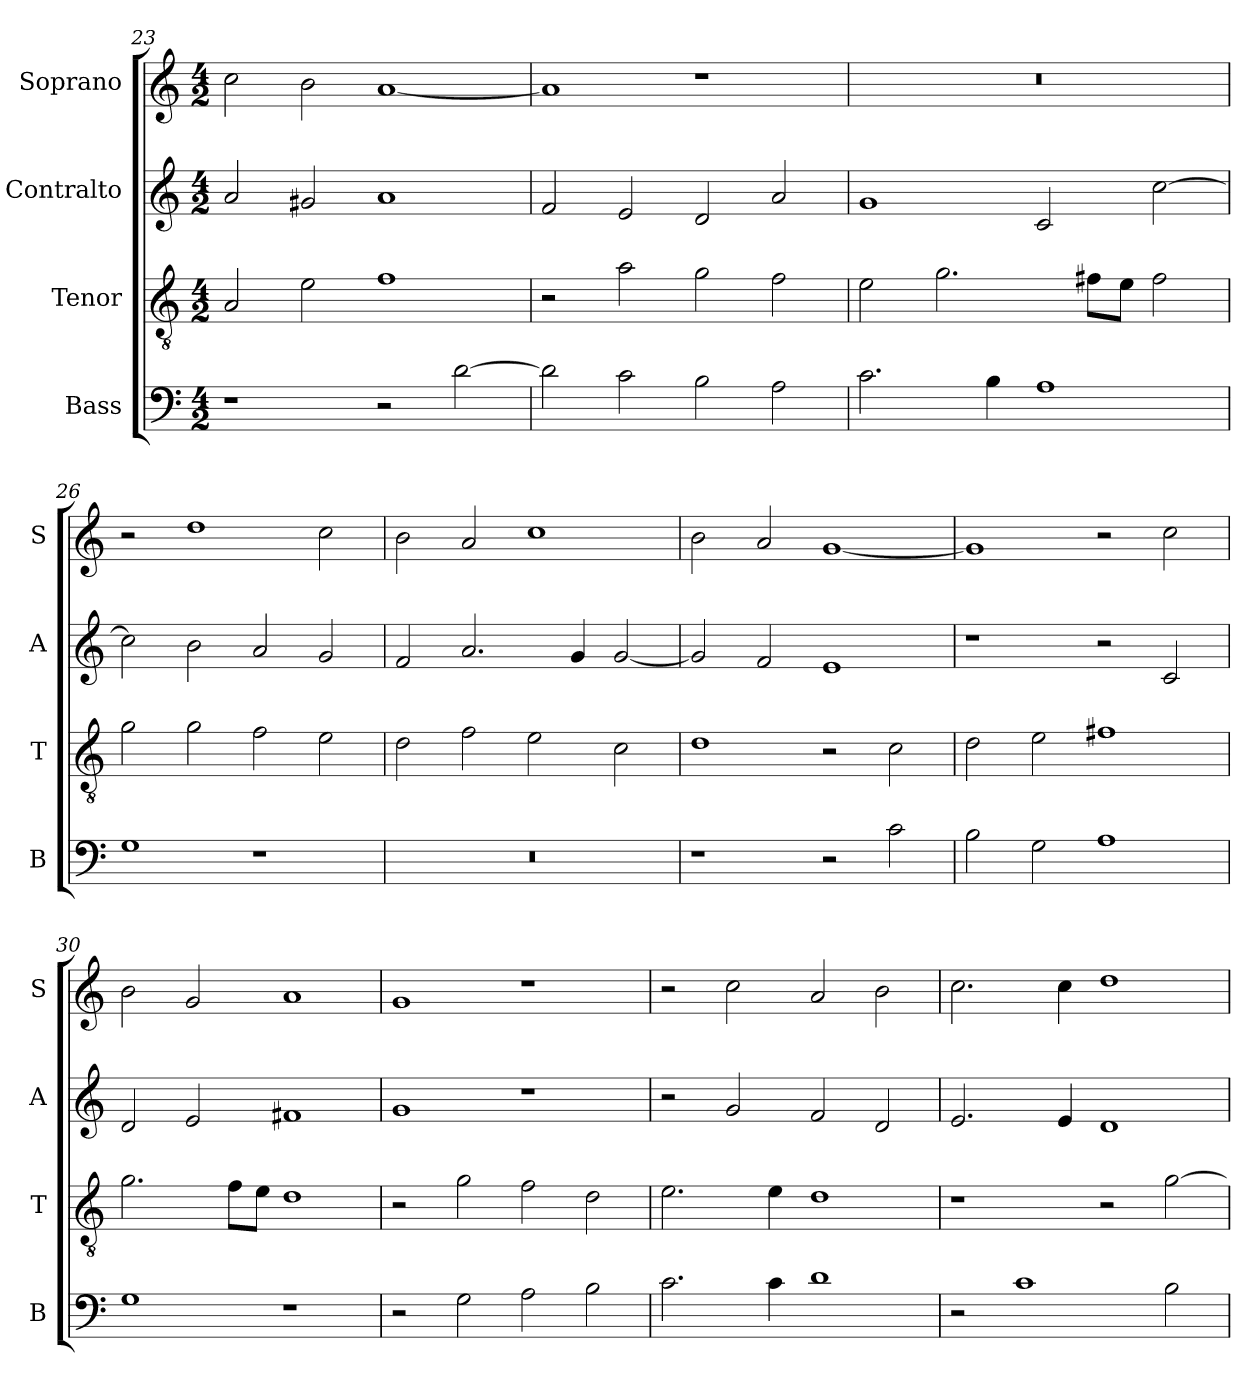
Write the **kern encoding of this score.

**kern	**kern	**kern	**kern
*part4	*part3	*part2	*part1
*staff4	*staff3	*staff2	*staff1
*I"Bass	*I"Tenor	*I"Contralto	*I"Soprano
*I'B	*I'T	*I'A	*I'S
*clefF4	*clefGv2	*clefG2	*clefG2
*k[]	*k[]	*k[]	*k[]
*G:mix	*G:mix	*G:mix	*G:mix
*M4/2	*M4/2	*M4/2	*M4/2
=23	=23	=23	=23
1r	2A	2a	2cc
.	2e	2g#X	2b
2r	1f	1a	[1a
[2d	.	.	.
=24	=24	=24	=24
2d]	2r	2f	1a]
2c	2a	2e	.
2B	2g	2d	1r
2A	2f	2a	.
=25	=25	=25	=25
2.c	2e	1g	0r
.	2.g	.	.
4B	.	.	.
1A	.	2c	.
.	8f#X\L	.	.
.	8e\J	.	.
.	2f#	[2cc	.
=26	=26	=26	=26
1G	2g	2cc]	2r
.	2g	2b	1dd
1r	2f	2a	.
.	2e	2g	2cc
=27	=27	=27	=27
0r	2d	2f	2b
.	2f	2.a	2a
.	2e	.	1cc
.	.	4g	.
.	2c	[2g	.
=28	=28	=28	=28
1r	1d	2g]	2b
.	.	2f	2a
2r	2r	1e	[1g
2c	2c	.	.
=29	=29	=29	=29
2B	2d	1r	1g]
2G	2e	.	.
1A	1f#X	2r	2r
.	.	2c	2cc
=30	=30	=30	=30
1G	2.g	2d	2b
.	.	2e	2g
.	8f\L	.	.
.	8e\J	.	.
1r	1d	1f#X	1a
=31	=31	=31	=31
2r	2r	1g	1g
2G	2g	.	.
2A	2f	1r	1r
2B	2d	.	.
=32	=32	=32	=32
2.c	2.e	2r	2r
.	.	2g	2cc
4c	4e	.	.
1d	1d	2f	2a
.	.	2d	2b
=33	=33	=33	=33
2r	1r	2.e	2.cc
1c	.	.	.
.	.	4e	4cc
.	2r	1d	1dd
2B	[2g	.	.
=	=	=	=
*-	*-	*-	*-
